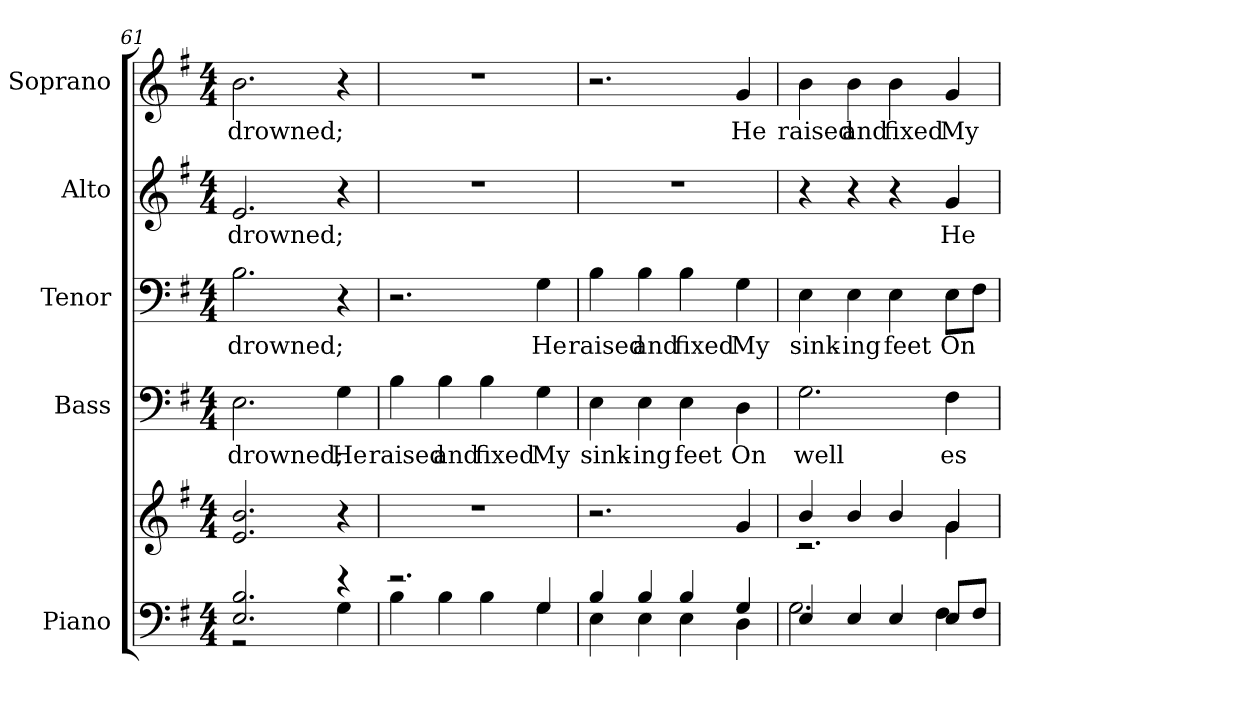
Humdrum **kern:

**kern	**kern	**kern	**text	**kern	**text	**kern	**text	**kern	**text
*part5	*part5	*part4	*part4	*part3	*part3	*part2	*part2	*part1	*part1
*staff6	*staff5	*staff4	*staff4	*staff3	*staff3	*staff2	*staff2	*staff1	*staff1
*I"Piano	*	*I"Bass	*	*I"Tenor	*	*I"Alto	*	*I"Soprano	*
*I'Pno.	*	*I'B.	*	*I'T.	*	*I'A.	*	*I'S.	*
*clefF4	*clefG2	*clefF4	*	*clefF4	*	*clefG2	*	*clefG2	*
*k[f#]	*k[f#]	*k[f#]	*	*k[f#]	*	*k[f#]	*	*k[f#]	*
*G:	*G:	*G:	*	*G:	*	*G:	*	*G:	*
*M4/4	*M4/4	*M4/4	*	*M4/4	*	*M4/4	*	*M4/4	*
=61	=61	=61	=61	=61	=61	=61	=61	=61	=61
*^	*	*	*	*	*	*	*	*	*
!	!	!	!	!LO:LY:b:color=#000000	!	!	!	!	!	!
!	!	!	!	!	!	!LO:LY:b:color=#000000	!	!	!	!
!	!	!	!	!	!	!	!	!LO:LY:b:color=#000000	!	!
!	!	!	!	!	!	!	!	!	!	!LO:LY:b:color=#000000
2.Ei/ 2.Bi	2r	2.ei/ 2.bi	2.Ei\	drowned;	2.Bi\	drowned;	2.ei/	drowned;	2.bi\	drowned;
.	4ryy	.	.	.	.	.	.	.	.	.
!	!	!	!	!LO:LY:b:color=#000000	!	!	!	!	!	!
4r	4Gi\	4r	4Gi\	He	4r	.	4r	.	4r	.
!!LO:LB:g=z
=62	=62	=62	=62	=62	=62	=62	=62	=62	=62	=62
!	!	!	!	!LO:LY:b:color=#000000	!	!	!	!	!	!
2.r	4Bi\	1r	4Bi\	raised	2.r	.	1r	.	1r	.
!	!	!	!	!LO:LY:b:color=#000000	!	!	!	!	!	!
.	4Bi\	.	4Bi\	and	.	.	.	.	.	.
!	!	!	!	!LO:LY:b:color=#000000	!	!	!	!	!	!
.	4Bi\	.	4Bi\	fixed	.	.	.	.	.	.
!	!	!	!	!LO:LY:b:color=#000000	!	!	!	!	!	!
!	!	!	!	!	!	!LO:LY:b:color=#000000	!	!	!	!
4Gi/	4Gi\	.	4Gi\	My	4Gi\	He	.	.	.	.
=63	=63	=63	=63	=63	=63	=63	=63	=63	=63	=63
!	!	!	!	!LO:LY:b:color=#000000	!	!	!	!	!	!
!	!	!	!	!	!	!LO:LY:b:color=#000000	!	!	!	!
4Bi/	4Ei\	2.r	4Ei\	sink-	4Bi\	raised	1r	.	2.r	.
!	!	!	!	!LO:LY:b:color=#000000	!	!	!	!	!	!
!	!	!	!	!	!	!LO:LY:b:color=#000000	!	!	!	!
4Bi/	4Ei\	.	4Ei\	-ing	4Bi\	and	.	.	.	.
!	!	!	!	!LO:LY:b:color=#000000	!	!	!	!	!	!
!	!	!	!	!	!	!LO:LY:b:color=#000000	!	!	!	!
4Bi/	4Ei\	.	4Ei\	feet	4Bi\	fixed	.	.	.	.
!	!	!	!	!LO:LY:b:color=#000000	!	!	!	!	!	!
!	!	!	!	!	!	!LO:LY:b:color=#000000	!	!	!	!
!	!	!	!	!	!	!	!	!	!	!LO:LY:b:color=#000000
4Gi/	4Di\	4gi/	4Di\	On	4Gi\	My	.	.	4gi/	He
=64	=64	=64	=64	=64	=64	=64	=64	=64	=64	=64
*	*	*^	*	*	*	*	*	*	*	*
!	!	!	!	!	!LO:LY:b:color=#000000	!	!	!	!	!	!
!	!	!	!	!	!	!	!LO:LY:b:color=#000000	!	!	!	!
!	!	!	!	!	!	!	!	!	!	!	!LO:LY:b:color=#000000
4Ei/	2.Gi\	4bi/	2.r	2.Gi\	well	4Ei\	sink-	4r	.	4bi\	raised
!	!	!	!	!	!	!	!LO:LY:b:color=#000000	!	!	!	!
!	!	!	!	!	!	!	!	!	!	!	!LO:LY:b:color=#000000
4Ei/	.	4bi/	.	.	.	4Ei\	-ing	4r	.	4bi\	and
!	!	!	!	!	!	!	!LO:LY:b:color=#000000	!	!	!	!
!	!	!	!	!	!	!	!	!	!	!	!LO:LY:b:color=#000000
4Ei/	.	4bi/	.	.	.	4Ei\	feet	4r	.	4bi\	fixed
!	!	!	!	!	!LO:LY:b:color=#000000	!	!	!	!	!	!
!	!	!	!	!	!	!	!LO:LY:b:color=#000000	!	!	!	!
!	!	!	!	!	!	!	!	!	!LO:LY:b:color=#000000	!	!
!	!	!	!	!	!	!	!	!	!	!	!LO:LY:b:color=#000000
8Ei/L	4F#i\	4gi/	4gi\	4F#i\	es-	8Ei\L	On	4gi/	He	4gi/	My
8F#i/J	.	.	.	.	.	8F#i\J	.	.	.	.	.
*v	*v	*	*	*	*	*	*	*	*	*	*
*	*v	*v	*	*	*	*	*	*	*	*
=	=	=	=	=	=	=	=	=	=
*-	*-	*-	*-	*-	*-	*-	*-	*-	*-
